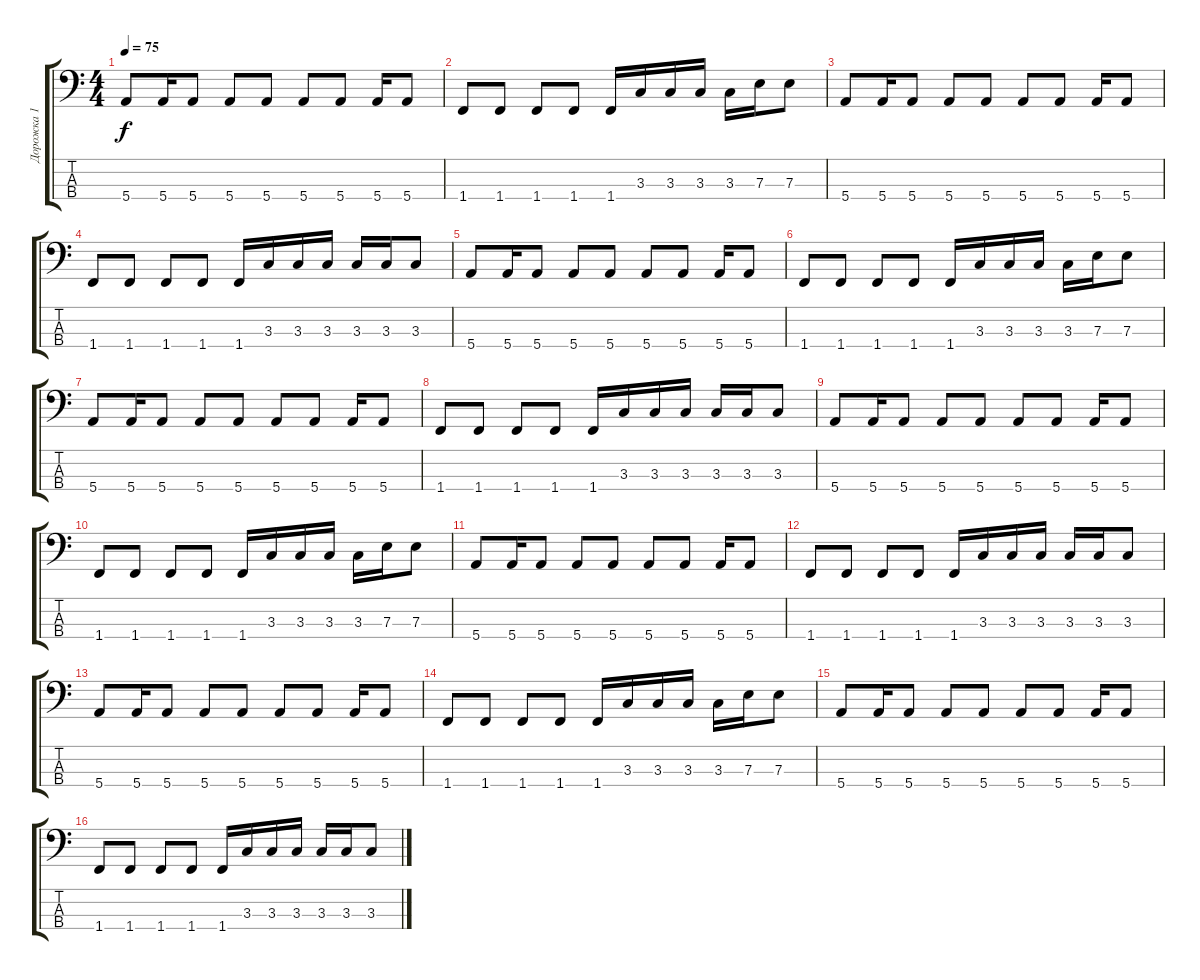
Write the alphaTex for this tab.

\track ("Дорожка 1" "Дорожка 1") {instrument fretlessbass}
\staff {score tabs}
\tuning (G2 D2 A1 E1) {hide}
\ts (4 4)
\tempo 75
\clef f4
\ks c
5.4.8{dy f} 5.4.16 5.4.8 5.4.8 5.4.8 5.4.8 5.4.8 5.4.16 5.4.8 |
1.4.8 1.4.8 1.4.8 1.4.8 1.4.16 3.3.16 3.3.16 3.3.16 3.3.16 7.3.16 7.3.8 |
5.4.8 5.4.16 5.4.8 5.4.8 5.4.8 5.4.8 5.4.8 5.4.16 5.4.8 |
1.4.8 1.4.8 1.4.8 1.4.8 1.4.16 3.3.16 3.3.16 3.3.16 3.3.16 3.3.16 3.3.8 |
5.4.8 5.4.16 5.4.8 5.4.8 5.4.8 5.4.8 5.4.8 5.4.16 5.4.8 |
1.4.8 1.4.8 1.4.8 1.4.8 1.4.16 3.3.16 3.3.16 3.3.16 3.3.16 7.3.16 7.3.8 |
5.4.8 5.4.16 5.4.8 5.4.8 5.4.8 5.4.8 5.4.8 5.4.16 5.4.8 |
1.4.8 1.4.8 1.4.8 1.4.8 1.4.16 3.3.16 3.3.16 3.3.16 3.3.16 3.3.16 3.3.8 |
5.4.8 5.4.16 5.4.8 5.4.8 5.4.8 5.4.8 5.4.8 5.4.16 5.4.8 |
1.4.8 1.4.8 1.4.8 1.4.8 1.4.16 3.3.16 3.3.16 3.3.16 3.3.16 7.3.16 7.3.8 |
5.4.8 5.4.16 5.4.8 5.4.8 5.4.8 5.4.8 5.4.8 5.4.16 5.4.8 |
1.4.8 1.4.8 1.4.8 1.4.8 1.4.16 3.3.16 3.3.16 3.3.16 3.3.16 3.3.16 3.3.8 |
5.4.8 5.4.16 5.4.8 5.4.8 5.4.8 5.4.8 5.4.8 5.4.16 5.4.8 |
1.4.8 1.4.8 1.4.8 1.4.8 1.4.16 3.3.16 3.3.16 3.3.16 3.3.16 7.3.16 7.3.8 |
5.4.8 5.4.16 5.4.8 5.4.8 5.4.8 5.4.8 5.4.8 5.4.16 5.4.8 |
1.4.8 1.4.8 1.4.8 1.4.8 1.4.16 3.3.16 3.3.16 3.3.16 3.3.16 3.3.16 3.3.8
